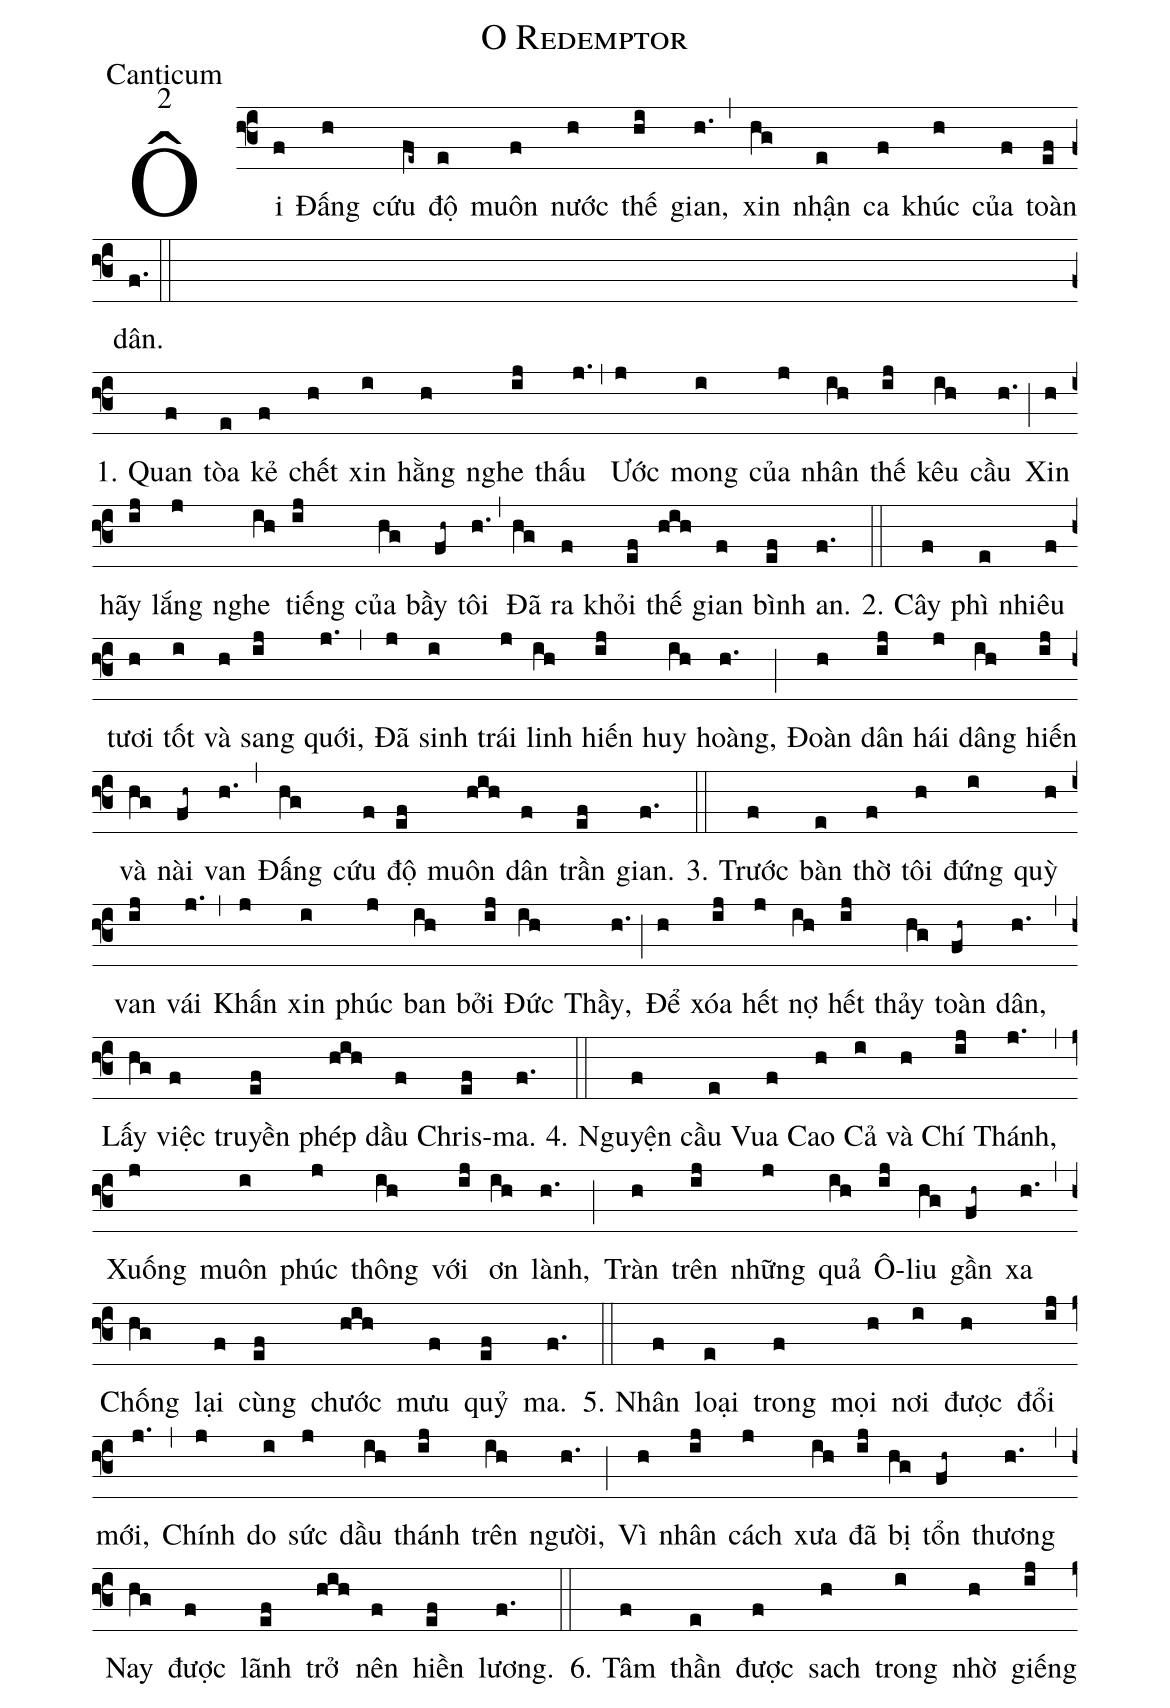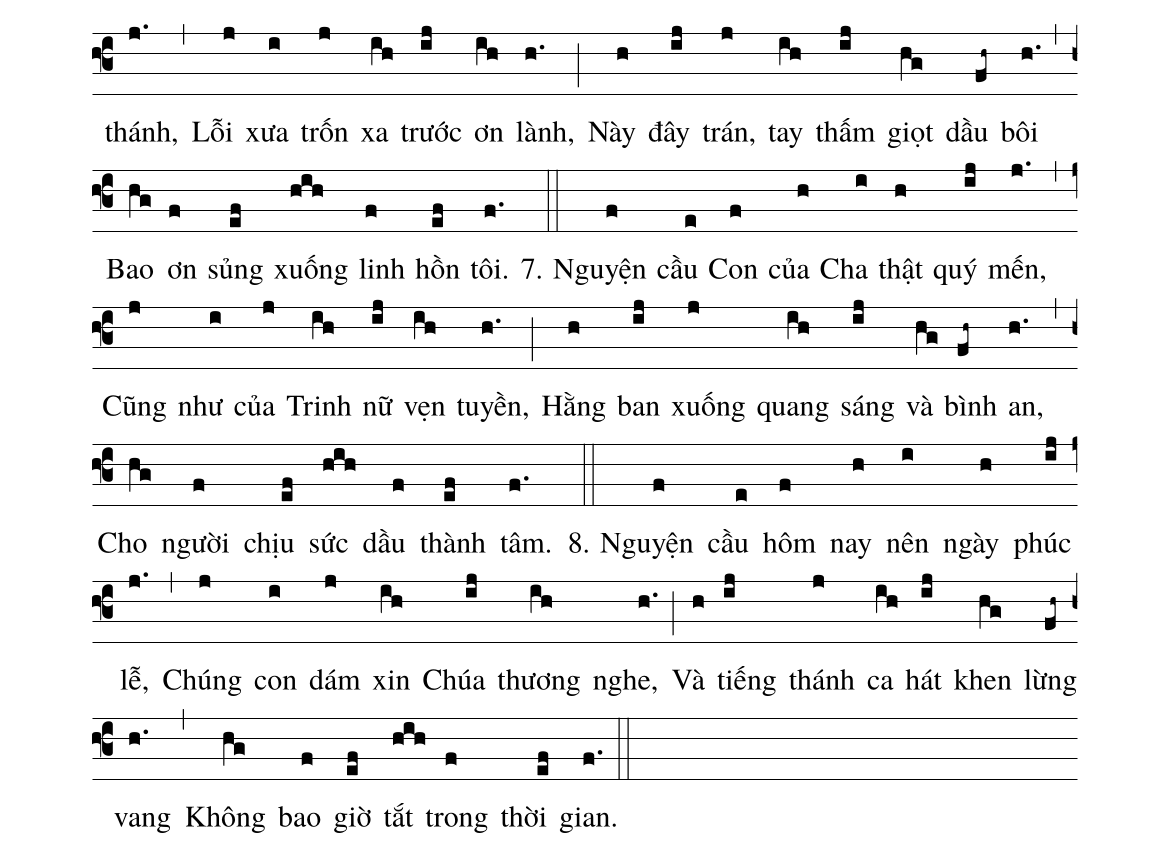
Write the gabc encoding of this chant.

name:O Redemptor;
office-part:Canticum;
mode:2;
%%
(f3)Ôi(f) Đấng(h) cứu(fe~) độ(e) muôn(f) nước(h) thế(hi) gian,(h.) (,) xin(hg) nhận(e) ca(f) khúc(h) của(f) toàn(ef) dân.(f.) (::Z)
1. Quan(f) tòa(e) kẻ(f) chết(h) xin(i) hằng(h) nghe(ij) thấu(j.) (,)
Ước(j) mong(i) của(j) nhân(ih) thế(ij) kêu(ih) cầu(h.) (;)
Xin(h) hãy(ij) lắng(j) nghe(ih) tiếng(ij) của(hg) bầy(fh~) tôi(h.) (,)
Đã(hg) ra(f) khỏi(ef) thế(hih) gian(f) bình(ef) an.(f.) (::)

2. Cây(f) phì(e) nhiêu(f) tươi(h) tốt(i) và(h) sang(ij) quới,(j.) (,)
Đã(j) sinh(i) trái(j) linh(ih) hiến(ij) huy(ih) hoàng,(h.) (;)
Đoàn(h) dân(ij) hái(j) dâng(ih) hiến(ij) và(hg) nài(fh~) van(h.) (,)
Đấng(hg) cứu(f) độ(ef) muôn(hih) dân(f) trần(ef) gian.(f.) (::)

3. Trước(f) bàn(e) thờ(f) tôi(h) đứng(i) quỳ(h) van(ij) vái(j.) (,)
Khấn(j) xin(i) phúc(j) ban(ih) bởi(ij) Đức(ih) Thầy,(h.) (;)
Để(h) xóa(ij) hết(j) nợ(ih) hết(ij) thảy(hg) toàn(fh~) dân,(h.) (,)
Lấy(hg) việc(f) truyền(ef) phép(hih) dầu(f) Chris-(ef)ma.(f.) (::)

4. Nguyện(f) cầu(e) Vua(f) Cao(h) Cả(i) và(h) Chí(ij) Thánh,(j.) (,)
Xuống(j) muôn(i) phúc(j) thông(ih) với(ij) ơn(ih) lành,(h.) (;)
Tràn(h) trên(ij) những(j) quả(ih) Ô-(ij)liu(hg) gần(fh~) xa(h.) (,)
Chống(hg) lại(f) cùng(ef) chước(hih) mưu(f) quỷ(ef) ma.(f.) (::)

5. Nhân(f) loại(e) trong(f) mọi(h) nơi(i) được(h) đổi(ij) mới,(j.) (,)
Chính(j) do(i) sức(j) dầu(ih) thánh(ij) trên(ih) người,(h.) (;)
Vì(h) nhân(ij) cách(j) xưa(ih) đã(ij) bị(hg) tổn(fh~) thương(h.) (,)
Nay(hg) được(f) lãnh(ef) trở(hih) nên(f) hiền(ef) lương.(f.) (::)

6. Tâm(f) thần(e) được(f) sach(h) trong(i) nhờ(h) giếng(ij) thánh,(j.) (,)
Lỗi(j) xưa(i) trốn(j) xa(ih) trước(ij) ơn(ih) lành,(h.) (;)
Này(h) đây(ij) trán,(j) tay(ih) thấm(ij) giọt(hg) dầu(fh~) bôi(h.) (,)
Bao(hg) ơn(f) sủng(ef) xuống(hih) linh(f) hồn(ef) tôi.(f.) (::)

7. Nguyện(f) cầu(e) Con(f) của(h) Cha(i) thật(h) quý(ij) mến,(j.) (,)
Cũng(j) như(i) của(j) Trinh(ih) nữ(ij) vẹn(ih) tuyền,(h.) (;)
Hằng(h) ban(ij) xuống(j) quang(ih) sáng(ij) và(hg) bình(fh~) an,(h.) (,)
Cho(hg) người(f) chịu(ef) sức(hih) dầu(f) thành(ef) tâm.(f.) (::)

8. Nguyện(f) cầu(e) hôm(f) nay(h) nên(i) ngày(h) phúc(ij) lễ,(j.) (,)
Chúng(j) con(i) dám(j) xin(ih) Chúa(ij) thương(ih) nghe,(h.) (;)
Và(h) tiếng(ij) thánh(j) ca(ih) hát(ij) khen(hg) lừng(fh~) vang(h.) (,)
Không(hg) bao(f) giờ(ef) tắt(hih) trong(f) thời(ef) gian.(f.) (::)
